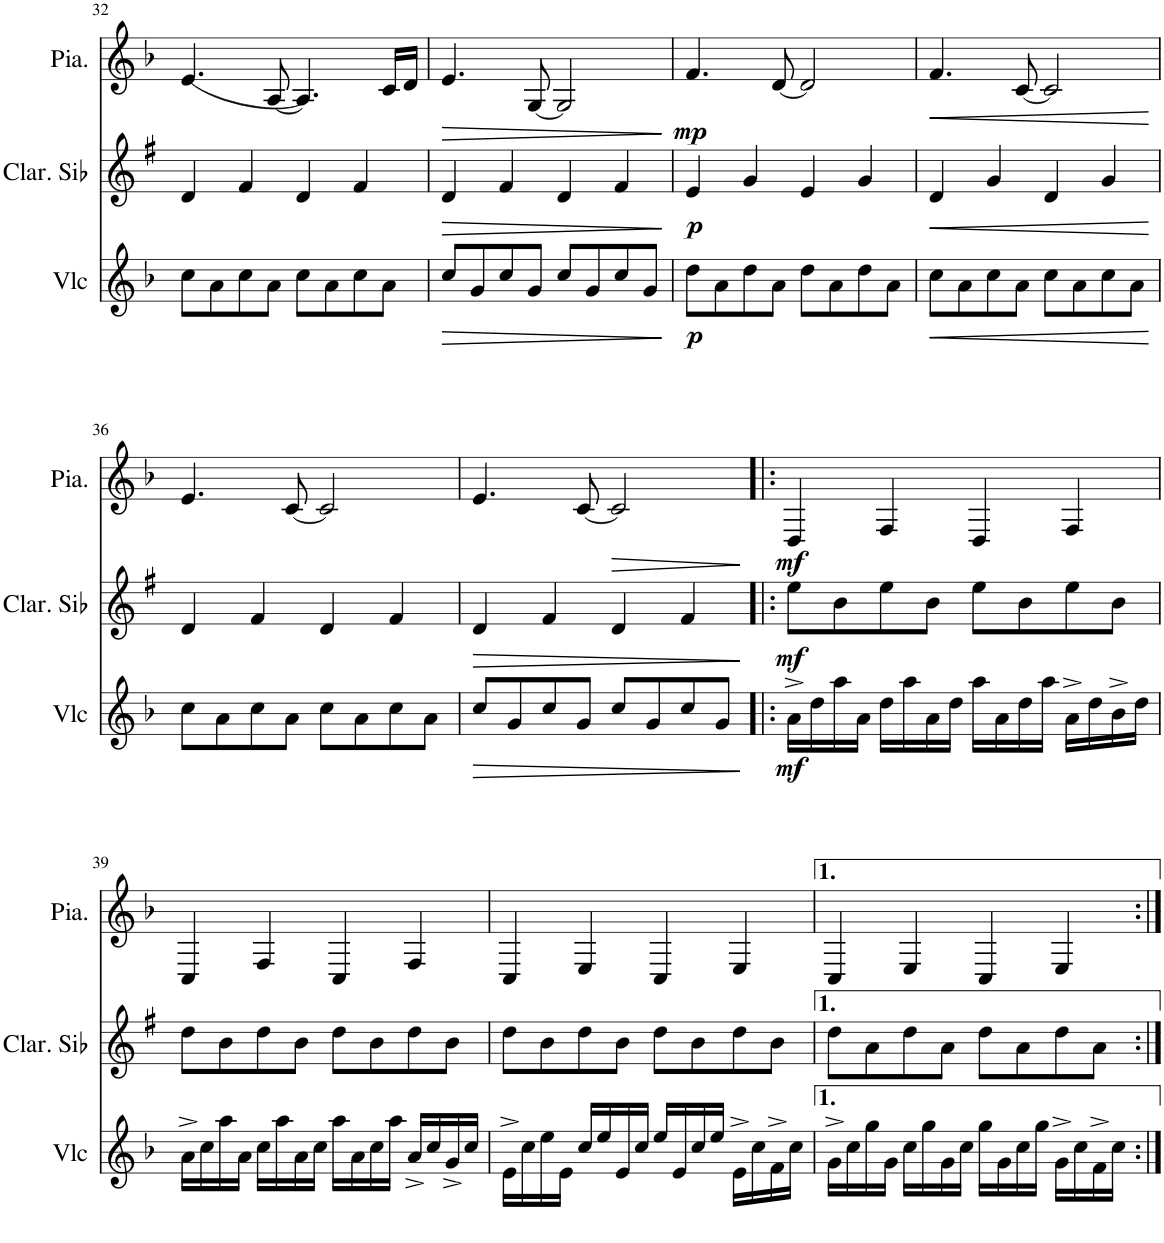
**kern	**dynam	**kern	**dynam	**kern	**dynam
*part3	*part3	*part2	*part2	*part1	*part1
*staff3	*staff3	*staff2	*staff2	*staff1	*staff1
*I"Violoncelle	*	*I"Clarinette en Sib	*	*I"Piano	*
*I'Vlc	*	*I'Clar. Sib	*	*I'Pia.	*
!!LO:PB:g=z
*clefG2	*	*clefG2	*	*clefG2	*
*	*	*Trd1c2	*	*	*
*k[b-]	*	*k[f#]	*	*k[b-]	*
*M4/4	*	*M4/4	*	*M4/4	*
=32	=32	=32	=32	=32	=32
8cc\L	.	4d/	.	(4.e/	.
8a\	.	.	.	.	.
8cc\	.	4f#/	.	.	.
8a\J	.	.	.	[8A/	.
8cc\L	.	4d/	.	4.A/])	.
8a\	.	.	.	.	.
8cc\	.	4f#/	.	.	.
8a\J	.	.	.	16c/LL	.
.	.	.	.	16d/JJ	.
=33	=33	=33	=33	=33	=33
!	!LO:HP:b	!	!LO:HP:b	!	!LO:HP:b
8cc/L	>	4d/	>	4.e/	>
8g/	.	.	.	.	.
8cc/	.	4f#/	.	.	.
8g/J	.	.	.	[8G/	.
8cc/L	.	4d/	.	2G/]	.
8g/	.	.	.	.	.
8cc/	.	4f#/	.	.	.
8g/J	.	.	.	.	.
.	]	.	]	.	]
=34	=34	=34	=34	=34	=34
!	!LO:DY:b	!	!LO:DY:b	!	!LO:DY:b
8dd\L	p	4e/	p	4.f/	mp
8a\	.	.	.	.	.
8dd\	.	4g/	.	.	.
8a\J	.	.	.	[8d/	.
8dd\L	.	4e/	.	2d/]	.
8a\	.	.	.	.	.
8dd\	.	4g/	.	.	.
8a\J	.	.	.	.	.
=35	=35	=35	=35	=35	=35
!	!LO:HP:b	!	!LO:HP:b	!	!LO:HP:b
8cc\L	<	4d/	<	4.f/	<
8a\	.	.	.	.	.
8cc\	.	4g/	.	.	.
8a\J	.	.	.	[8c/	.
8cc\L	.	4d/	.	2c/]	.
8a\	.	.	.	.	.
8cc\	.	4g/	.	.	.
8a\J	.	.	.	.	.
.	[	.	[	.	[
!!LO:LB:g=z
=36	=36	=36	=36	=36	=36
8cc\L	.	4d/	.	4.e/	.
8a\	.	.	.	.	.
8cc\	.	4f#/	.	.	.
8a\J	.	.	.	[8c/	.
8cc\L	.	4d/	.	2c/]	.
8a\	.	.	.	.	.
8cc\	.	4f#/	.	.	.
8a\J	.	.	.	.	.
=37	=37	=37	=37	=37	=37
!	!LO:HP:b	!	!LO:HP:b	!	!
8cc/L	>	4d/	>	4.e/	.
8g/	.	.	.	.	.
8cc/	.	4f#/	.	.	.
8g/J	.	.	.	[8c/	.
!	!	!	!	!	!LO:HP:b
8cc/L	.	4d/	.	2c/]	>
8g/	.	.	.	.	.
8cc/	.	4f#/	.	.	.
8g/J	.	.	.	.	.
.	]	.	]	.	]
=38!|:	=38!|:	=38!|:	=38!|:	=38!|:	=38!|:
!	!LO:DY:b	!	!LO:DY:b	!	!LO:DY:b
16a^\LL	mf	8ee\L	mf	4D/	mf
16dd\	.	.	.	.	.
16aa\	.	8b\	.	.	.
16a\JJ	.	.	.	.	.
16dd\LL	.	8ee\	.	4F/	.
16aa\	.	.	.	.	.
16a\	.	8b\J	.	.	.
16dd\JJ	.	.	.	.	.
16aa\LL	.	8ee\L	.	4D/	.
16a\	.	.	.	.	.
16dd\	.	8b\	.	.	.
16aa\JJ	.	.	.	.	.
16a^\LL	.	8ee\	.	4F/	.
16dd\	.	.	.	.	.
16b-^\	.	8b\J	.	.	.
16dd\JJ	.	.	.	.	.
!!LO:LB:g=z
=39	=39	=39	=39	=39	=39
16a^\LL	.	8dd\L	.	4C/	.
16cc\	.	.	.	.	.
16aa\	.	8b\	.	.	.
16a\JJ	.	.	.	.	.
16cc\LL	.	8dd\	.	4F/	.
16aa\	.	.	.	.	.
16a\	.	8b\J	.	.	.
16cc\JJ	.	.	.	.	.
16aa\LL	.	8dd\L	.	4C/	.
16a\	.	.	.	.	.
16cc\	.	8b\	.	.	.
16aa\JJ	.	.	.	.	.
16a^/LL	.	8dd\	.	4F/	.
16cc/	.	.	.	.	.
16g^/	.	8b\J	.	.	.
16cc/JJ	.	.	.	.	.
=40	=40	=40	=40	=40	=40
16e^\LL	.	8dd\L	.	4C/	.
16cc\	.	.	.	.	.
16ee\	.	8b\	.	.	.
16e\JJ	.	.	.	.	.
16cc/LL	.	8dd\	.	4E/	.
16ee/	.	.	.	.	.
16e/	.	8b\J	.	.	.
16cc/JJ	.	.	.	.	.
16ee/LL	.	8dd\L	.	4C/	.
16e/	.	.	.	.	.
16cc/	.	8b\	.	.	.
16ee/JJ	.	.	.	.	.
16e^\LL	.	8dd\	.	4E/	.
16cc\	.	.	.	.	.
16f^\	.	8b\J	.	.	.
16cc\JJ	.	.	.	.	.
=41	=41	=41	=41	=41	=41
16g^\LL	.	8dd\L	.	4C/	.
16cc\	.	.	.	.	.
16gg\	.	8a\	.	.	.
16g\JJ	.	.	.	.	.
16cc\LL	.	8dd\	.	4E/	.
16gg\	.	.	.	.	.
16g\	.	8a\J	.	.	.
16cc\JJ	.	.	.	.	.
16gg\LL	.	8dd\L	.	4C/	.
16g\	.	.	.	.	.
16cc\	.	8a\	.	.	.
16gg\JJ	.	.	.	.	.
16g^\LL	.	8dd\	.	4E/	.
16cc\	.	.	.	.	.
16f^\	.	8a\J	.	.	.
16cc\JJ	.	.	.	.	.
=:|!	=:|!	=:|!	=:|!	=:|!	=:|!
*-	*-	*-	*-	*-	*-
